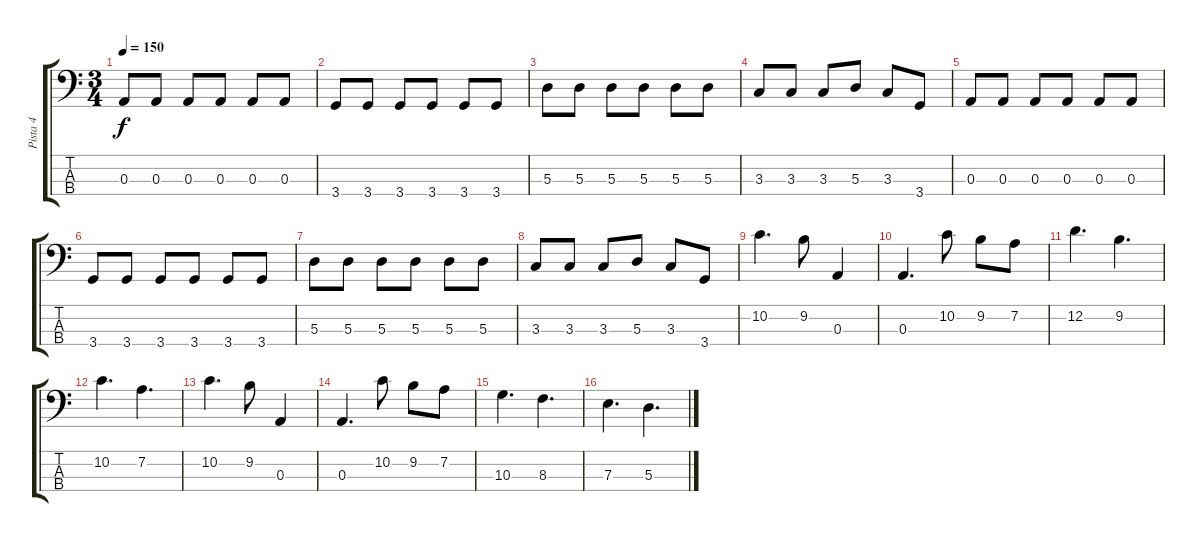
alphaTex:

\track ("Pista 4" "Pista 4") {instrument electricbassfinger}
\staff {score tabs}
\tuning (G2 D2 A1 E1) {hide}
\ts (3 4)
\tempo 150
\clef f4
\ks c
0.3.8{dy f} 0.3.8 0.3.8 0.3.8 0.3.8 0.3.8 |
3.4.8 3.4.8 3.4.8 3.4.8 3.4.8 3.4.8 |
5.3.8 5.3.8 5.3.8 5.3.8 5.3.8 5.3.8 |
3.3.8 3.3.8 3.3.8 5.3.8 3.3.8 3.4.8 |
0.3.8 0.3.8 0.3.8 0.3.8 0.3.8 0.3.8 |
3.4.8 3.4.8 3.4.8 3.4.8 3.4.8 3.4.8 |
5.3.8 5.3.8 5.3.8 5.3.8 5.3.8 5.3.8 |
3.3.8 3.3.8 3.3.8 5.3.8 3.3.8 3.4.8 |
10.2.4{d} 9.2.8 0.3.4 |
0.3.4{d} 10.2.8 9.2.8 7.2.8 |
12.2.4{d} 9.2.4{d} |
10.2.4{d} 7.2.4{d} |
10.2.4{d} 9.2.8 0.3.4 |
0.3.4{d} 10.2.8 9.2.8 7.2.8 |
10.3.4{d} 8.3.4{d} |
7.3.4{d} 5.3.4{d}
